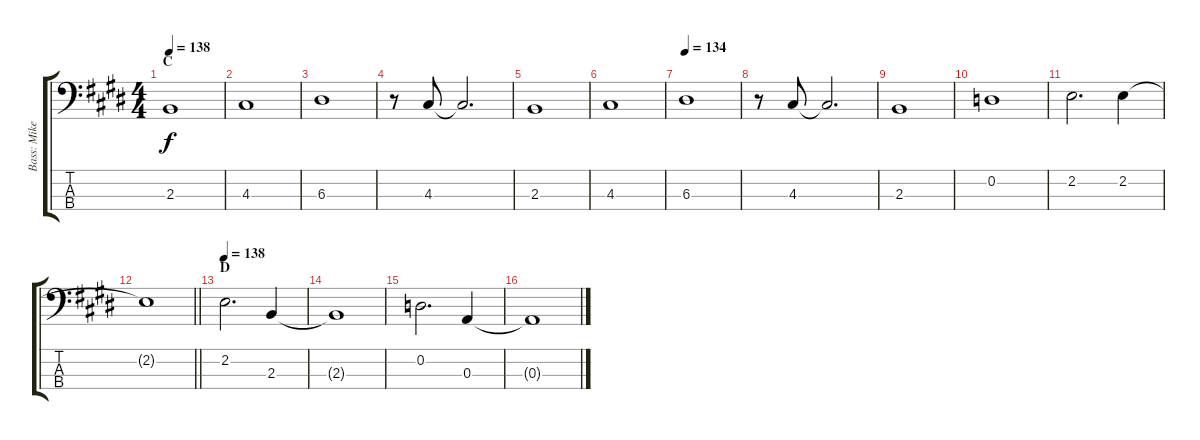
\track ("Bass: Mike" "Bass: Mike") {instrument electricbassfinger}
\staff {score tabs}
\tuning (G2 D2 A1 E1) {hide}
\ts (4 4)
\section ("" "C")
\tempo 138
\clef f4
\ks e
2.3.1{dy f} |
4.3.1 |
6.3.1 |
r.8 4.3.8 4.3{t}.2{d} |
2.3.1 |
4.3.1 |
\tempo 134
6.3.1 |
r.8 4.3.8 4.3{t}.2{d} |
2.3.1 |
0.2.1 |
2.2.2{d} 2.2.4 |
\barLineRight lightlight
2.2{t}.1 |
\section ("" "D")
\tempo 138
2.2.2{d} 2.3.4 |
2.3{t}.1 |
0.2.2{d} 0.3.4 |
0.3{t}.1
